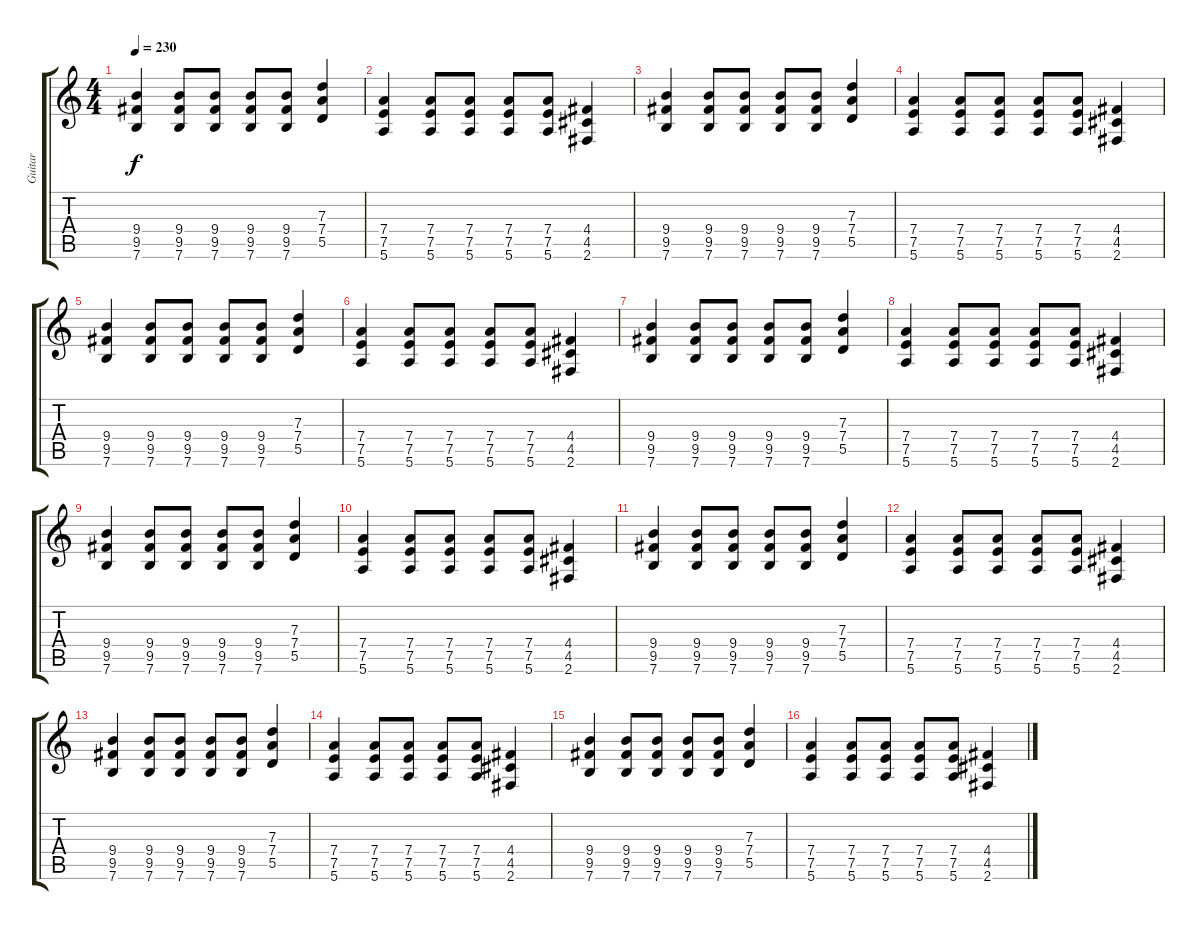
\track ("Guitar" "Guitar") {instrument distortionguitar}
\staff {score tabs}
\tuning (E4 B3 G3 D3 A2 E2) {hide}
\ts (4 4)
\tempo 230
\clef g2
\ks c
(9.4 9.5 7.6).4{dy f} (9.4 9.5 7.6).8 (9.4 9.5 7.6).8 (9.4 9.5 7.6).8 (9.4 9.5 7.6).8 (7.3 7.4 5.5).4 |
(7.4 7.5 5.6).4 (7.4 7.5 5.6).8 (7.4 7.5 5.6).8 (7.4 7.5 5.6).8 (7.4 7.5 5.6).8 (4.4 4.5 2.6).4 |
(9.4 9.5 7.6).4 (9.4 9.5 7.6).8 (9.4 9.5 7.6).8 (9.4 9.5 7.6).8 (9.4 9.5 7.6).8 (7.3 7.4 5.5).4 |
(7.4 7.5 5.6).4 (7.4 7.5 5.6).8 (7.4 7.5 5.6).8 (7.4 7.5 5.6).8 (7.4 7.5 5.6).8 (4.4 4.5 2.6).4 |
(9.4 9.5 7.6).4 (9.4 9.5 7.6).8 (9.4 9.5 7.6).8 (9.4 9.5 7.6).8 (9.4 9.5 7.6).8 (7.3 7.4 5.5).4 |
(7.4 7.5 5.6).4 (7.4 7.5 5.6).8 (7.4 7.5 5.6).8 (7.4 7.5 5.6).8 (7.4 7.5 5.6).8 (4.4 4.5 2.6).4 |
(9.4 9.5 7.6).4 (9.4 9.5 7.6).8 (9.4 9.5 7.6).8 (9.4 9.5 7.6).8 (9.4 9.5 7.6).8 (7.3 7.4 5.5).4 |
(7.4 7.5 5.6).4 (7.4 7.5 5.6).8 (7.4 7.5 5.6).8 (7.4 7.5 5.6).8 (7.4 7.5 5.6).8 (4.4 4.5 2.6).4 |
(9.4 9.5 7.6).4 (9.4 9.5 7.6).8 (9.4 9.5 7.6).8 (9.4 9.5 7.6).8 (9.4 9.5 7.6).8 (7.3 7.4 5.5).4 |
(7.4 7.5 5.6).4 (7.4 7.5 5.6).8 (7.4 7.5 5.6).8 (7.4 7.5 5.6).8 (7.4 7.5 5.6).8 (4.4 4.5 2.6).4 |
(9.4 9.5 7.6).4 (9.4 9.5 7.6).8 (9.4 9.5 7.6).8 (9.4 9.5 7.6).8 (9.4 9.5 7.6).8 (7.3 7.4 5.5).4 |
(7.4 7.5 5.6).4 (7.4 7.5 5.6).8 (7.4 7.5 5.6).8 (7.4 7.5 5.6).8 (7.4 7.5 5.6).8 (4.4 4.5 2.6).4 |
(9.4 9.5 7.6).4 (9.4 9.5 7.6).8 (9.4 9.5 7.6).8 (9.4 9.5 7.6).8 (9.4 9.5 7.6).8 (7.3 7.4 5.5).4 |
(7.4 7.5 5.6).4 (7.4 7.5 5.6).8 (7.4 7.5 5.6).8 (7.4 7.5 5.6).8 (7.4 7.5 5.6).8 (4.4 4.5 2.6).4 |
(9.4 9.5 7.6).4 (9.4 9.5 7.6).8 (9.4 9.5 7.6).8 (9.4 9.5 7.6).8 (9.4 9.5 7.6).8 (7.3 7.4 5.5).4 |
(7.4 7.5 5.6).4 (7.4 7.5 5.6).8 (7.4 7.5 5.6).8 (7.4 7.5 5.6).8 (7.4 7.5 5.6).8 (4.4 4.5 2.6).4
